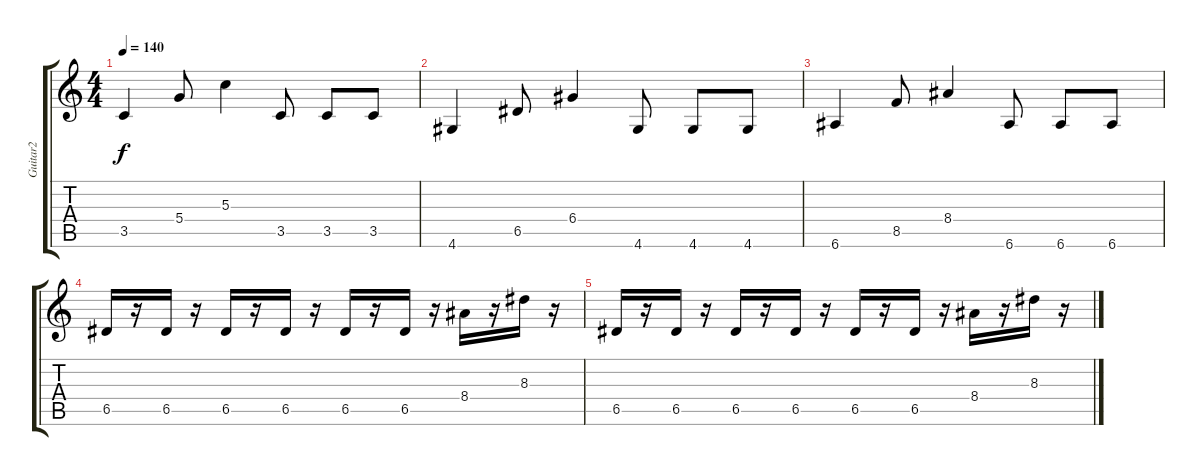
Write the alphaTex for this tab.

\track ("Guitar2" "Guitar2") {instrument distortionguitar}
\staff {score tabs}
\tuning (E4 B3 G3 D3 A2 E2) {hide}
\ts (4 4)
\tempo 140
\clef g2
\ks c
3.5.4{dy f} 5.4.8 5.3.4 3.5.8 3.5.8 3.5.8 |
4.6.4 6.5.8 6.4.4 4.6.8 4.6.8 4.6.8 |
6.6.4 8.5.8 8.4.4 6.6.8 6.6.8 6.6.8 |
6.5.16 r.16 6.5.16 r.16 6.5.16 r.16 6.5.16 r.16 6.5.16 r.16 6.5.16 r.16 8.4.16 r.16 8.3.16 r.16 |
6.5.16 r.16 6.5.16 r.16 6.5.16 r.16 6.5.16 r.16 6.5.16 r.16 6.5.16 r.16 8.4.16 r.16 8.3.16 r.16
